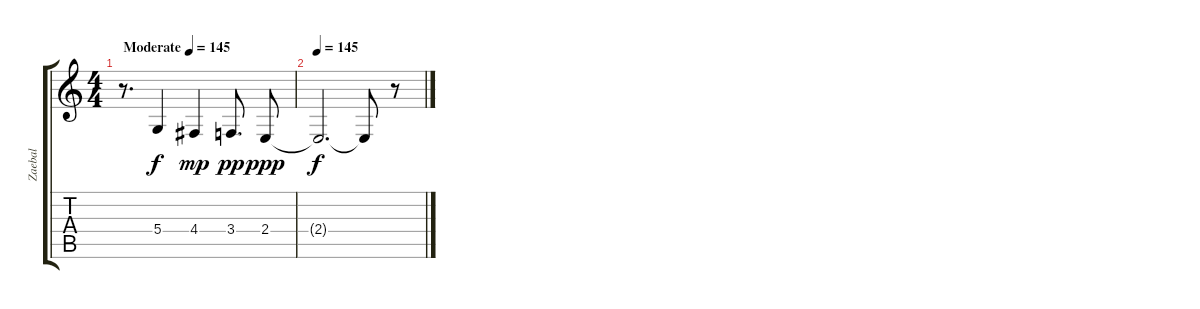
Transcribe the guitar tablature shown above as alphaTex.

\track ("Zaebal" "Zaebal") {instrument reversecymbal}
\staff {score tabs}
\tuning (E4 B3 G3 D3 A2 E2) {hide}
\ts (4 4)
\tempo (145 "Moderate")
\clef g2
\ks c
r.8{d dy f instrument reversecymbal} 5.4.4 4.4.4{dy mp} 3.4.8{d dy pp} 2.4.8{dy ppp} |
\tempo 145
2.4{t}.2{d dy f} 2.4{t}.8 r.8
